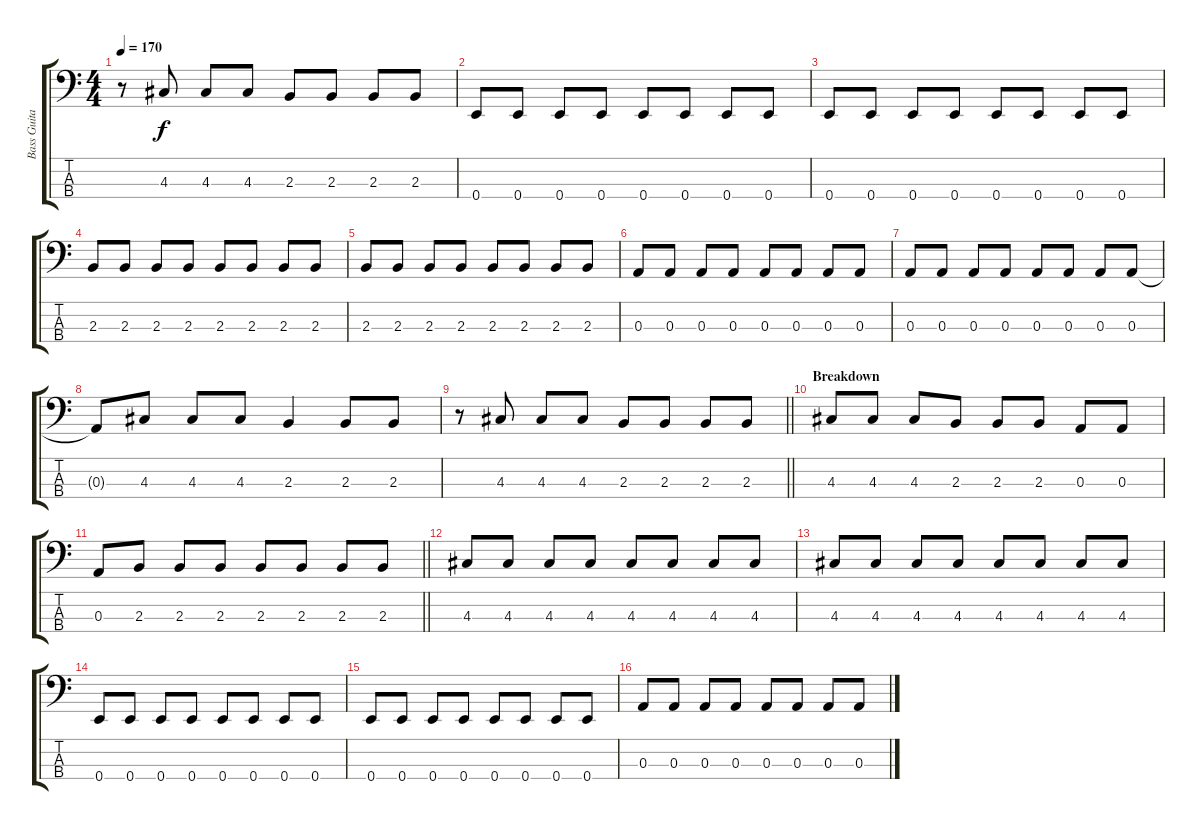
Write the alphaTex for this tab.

\track ("Bass Guitar" "Bass Guita") {instrument electricbasspick}
\staff {score tabs}
\tuning (G2 D2 A1 E1) {hide}
\ts (4 4)
\tempo 170
\clef f4
\ks c
r.8{dy f} 4.3.8 4.3.8 4.3.8 2.3.8 2.3.8 2.3.8 2.3.8 |
0.4.8 0.4.8 0.4.8 0.4.8 0.4.8 0.4.8 0.4.8 0.4.8 |
0.4.8 0.4.8 0.4.8 0.4.8 0.4.8 0.4.8 0.4.8 0.4.8 |
2.3.8 2.3.8 2.3.8 2.3.8 2.3.8 2.3.8 2.3.8 2.3.8 |
2.3.8 2.3.8 2.3.8 2.3.8 2.3.8 2.3.8 2.3.8 2.3.8 |
0.3.8 0.3.8 0.3.8 0.3.8 0.3.8 0.3.8 0.3.8 0.3.8 |
0.3.8 0.3.8 0.3.8 0.3.8 0.3.8 0.3.8 0.3.8 0.3.8 |
0.3{t}.8 4.3.8 4.3.8 4.3.8 2.3.4 2.3.8 2.3.8 |
\barLineRight lightlight
r.8 4.3.8 4.3.8 4.3.8 2.3.8 2.3.8 2.3.8 2.3.8 |
\section ("" "Breakdown")
4.3.8 4.3.8 4.3.8 2.3.8 2.3.8 2.3.8 0.3.8 0.3.8 |
\barLineRight lightlight
0.3.8 2.3.8 2.3.8 2.3.8 2.3.8 2.3.8 2.3.8 2.3.8 |
4.3.8 4.3.8 4.3.8 4.3.8 4.3.8 4.3.8 4.3.8 4.3.8 |
4.3.8 4.3.8 4.3.8 4.3.8 4.3.8 4.3.8 4.3.8 4.3.8 |
0.4.8 0.4.8 0.4.8 0.4.8 0.4.8 0.4.8 0.4.8 0.4.8 |
0.4.8 0.4.8 0.4.8 0.4.8 0.4.8 0.4.8 0.4.8 0.4.8 |
0.3.8 0.3.8 0.3.8 0.3.8 0.3.8 0.3.8 0.3.8 0.3.8
